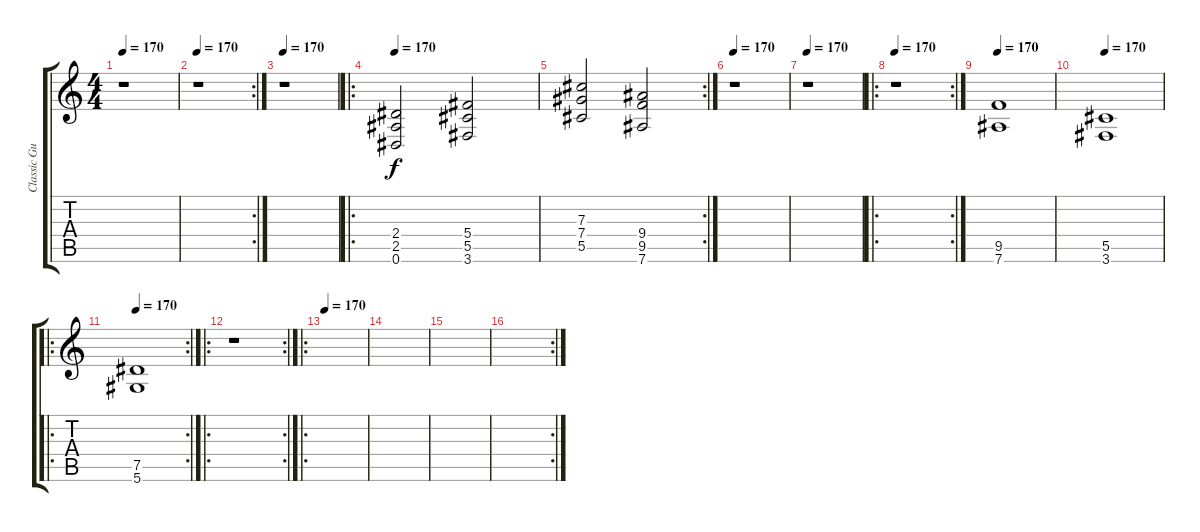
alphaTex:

\track ("Classic Guitar" "Classic Gu") {instrument acousticguitarnylon}
\staff {score tabs}
\tuning (Eb4 Bb3 Gb3 Db3 Ab2 Eb2) {hide}
\ts (4 4)
\tempo 170
\clef g2
\ks c
r.1{dy f} |
\rc 2
\tempo 170
r.1 |
\tempo 170
r.1 |
\ro
\tempo 170
(2.4 2.5 0.6).2{instrument distortionguitar} (5.4 5.5 3.6).2 |
\rc 2
(7.3 7.4 5.5).2 (9.4 9.5 7.6).2 |
\tempo 170
r.1 |
\tempo 170
r.1 |
\ro
\rc 2
\tempo 170
r.1 |
\tempo 170
(9.5 7.6).1{instrument distortionguitar} |
\tempo 170
(5.5 3.6).1 |
\ro
\rc 2
\tempo 170
(7.5 5.6).1 |
\ro
\rc 2
r.1 |
\ro
\tempo 170
|
|
|
\rc 2
